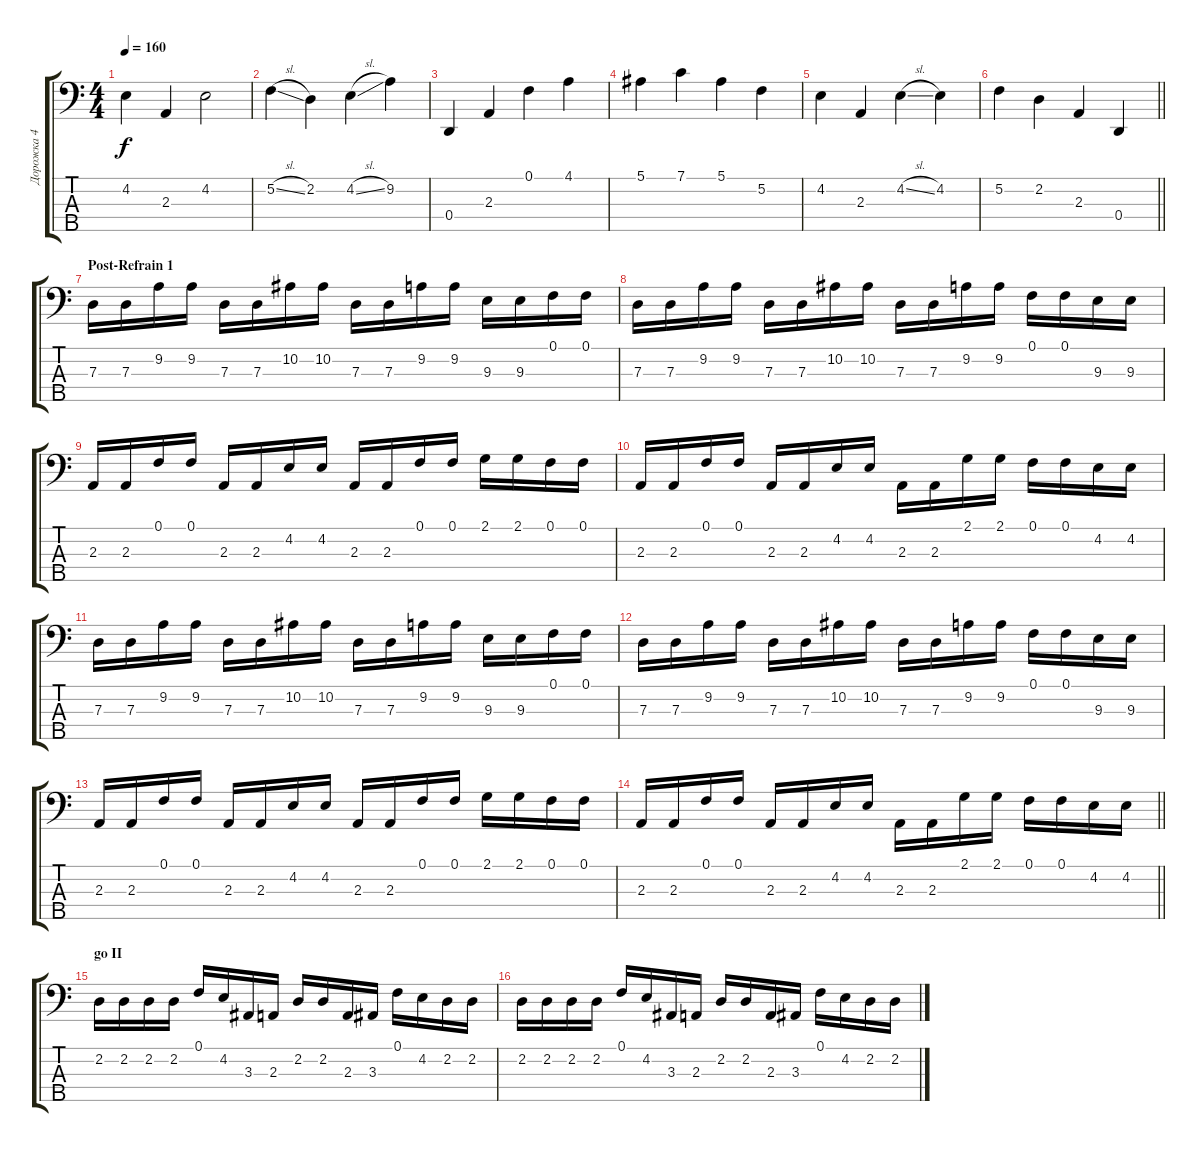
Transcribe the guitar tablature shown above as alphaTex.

\track ("Дорожка 4" "Дорожка 4") {instrument fretlessbass}
\staff {score tabs}
\tuning (F2 C2 G1 D1 A0) {hide}
\ts (4 4)
\tempo 160
\clef f4
\ks c
4.2.4{dy f} 2.3.4 4.2.2 |
5.2{sl}.4 2.2.4 4.2{sl}.4 9.2.4 |
0.4.4 2.3.4 0.1.4 4.1.4 |
5.1.4 7.1.4 5.1.4 5.2.4 |
4.2.4 2.3.4 4.2{sl}.4 4.2.4 |
\barLineRight lightlight
5.2.4 2.2.4 2.3.4 0.4.4 |
\section ("" "Post-Refrain 1")
7.3.16 7.3.16 9.2.16 9.2.16 7.3.16 7.3.16 10.2.16 10.2.16 7.3.16 7.3.16 9.2.16 9.2.16 9.3.16 9.3.16 0.1.16 0.1.16 |
7.3.16 7.3.16 9.2.16 9.2.16 7.3.16 7.3.16 10.2.16 10.2.16 7.3.16 7.3.16 9.2.16 9.2.16 0.1.16 0.1.16 9.3.16 9.3.16 |
2.3.16 2.3.16 0.1.16 0.1.16 2.3.16 2.3.16 4.2.16 4.2.16 2.3.16 2.3.16 0.1.16 0.1.16 2.1.16 2.1.16 0.1.16 0.1.16 |
2.3.16 2.3.16 0.1.16 0.1.16 2.3.16 2.3.16 4.2.16 4.2.16 2.3.16 2.3.16 2.1.16 2.1.16 0.1.16 0.1.16 4.2.16 4.2.16 |
7.3.16 7.3.16 9.2.16 9.2.16 7.3.16 7.3.16 10.2.16 10.2.16 7.3.16 7.3.16 9.2.16 9.2.16 9.3.16 9.3.16 0.1.16 0.1.16 |
7.3.16 7.3.16 9.2.16 9.2.16 7.3.16 7.3.16 10.2.16 10.2.16 7.3.16 7.3.16 9.2.16 9.2.16 0.1.16 0.1.16 9.3.16 9.3.16 |
2.3.16 2.3.16 0.1.16 0.1.16 2.3.16 2.3.16 4.2.16 4.2.16 2.3.16 2.3.16 0.1.16 0.1.16 2.1.16 2.1.16 0.1.16 0.1.16 |
\barLineRight lightlight
2.3.16 2.3.16 0.1.16 0.1.16 2.3.16 2.3.16 4.2.16 4.2.16 2.3.16 2.3.16 2.1.16 2.1.16 0.1.16 0.1.16 4.2.16 4.2.16 |
\section ("" "go II")
2.2.16 2.2.16 2.2.16 2.2.16 0.1.16 4.2.16 3.3.16 2.3.16 2.2.16 2.2.16 2.3.16 3.3.16 0.1.16 4.2.16 2.2.16 2.2.16 |
2.2.16 2.2.16 2.2.16 2.2.16 0.1.16 4.2.16 3.3.16 2.3.16 2.2.16 2.2.16 2.3.16 3.3.16 0.1.16 4.2.16 2.2.16 2.2.16
